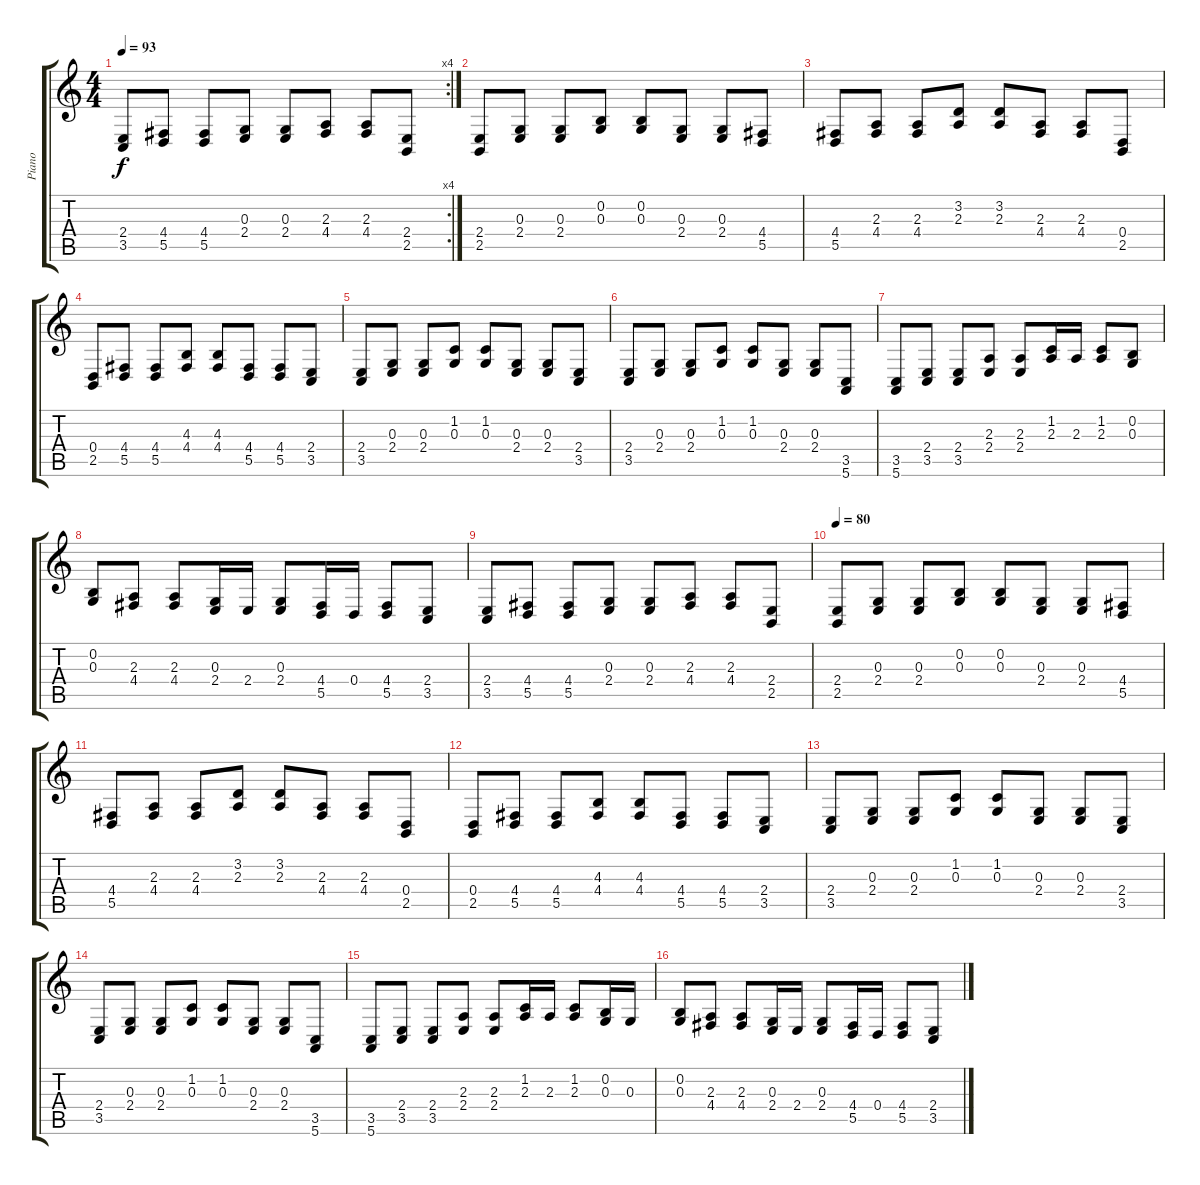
\track ("Piano" "Piano") {instrument acousticgrandpiano}
\staff {score tabs}
\tuning (E4 B3 G3 D3 A2 E2) {hide}
\rc 4
\ts (4 4)
\tempo 93
\clef g2
\ks c
(2.4 3.5).8{dy f} (4.4 5.5).8 (4.4 5.5).8 (0.3 2.4).8 (0.3 2.4).8 (2.3 4.4).8 (2.3 4.4).8 (2.4 2.5).8 |
(2.4 2.5).8 (0.3 2.4).8 (0.3 2.4).8 (0.2 0.3).8 (0.2 0.3).8 (0.3 2.4).8 (0.3 2.4).8 (4.4 5.5).8 |
(4.4 5.5).8 (2.3 4.4).8 (2.3 4.4).8 (3.2 2.3).8 (3.2 2.3).8 (2.3 4.4).8 (2.3 4.4).8 (0.4 2.5).8 |
(0.4 2.5).8 (4.4 5.5).8 (4.4 5.5).8 (4.3 4.4).8 (4.3 4.4).8 (4.4 5.5).8 (4.4 5.5).8 (2.4 3.5).8 |
(2.4 3.5).8 (0.3 2.4).8 (0.3 2.4).8 (1.2 0.3).8 (1.2 0.3).8 (0.3 2.4).8 (0.3 2.4).8 (2.4 3.5).8 |
(2.4 3.5).8 (0.3 2.4).8 (0.3 2.4).8 (1.2 0.3).8 (1.2 0.3).8 (0.3 2.4).8 (0.3 2.4).8 (3.5 5.6).8 |
(3.5 5.6).8 (2.4 3.5).8 (2.4 3.5).8 (2.3 2.4).8 (2.3 2.4).8 (1.2 2.3).16 2.3.16 (1.2 2.3).8 (0.2 0.3).8 |
(0.2 0.3).8 (2.3 4.4).8 (2.3 4.4).8 (0.3 2.4).16 2.4.16 (0.3 2.4).8 (4.4 5.5).16 0.4.16 (4.4 5.5).8 (2.4 3.5).8 |
(2.4 3.5).8 (4.4 5.5).8 (4.4 5.5).8 (0.3 2.4).8 (0.3 2.4).8 (2.3 4.4).8 (2.3 4.4).8 (2.4 2.5).8 |
\tempo 80
(2.4 2.5).8 (0.3 2.4).8 (0.3 2.4).8 (0.2 0.3).8 (0.2 0.3).8 (0.3 2.4).8 (0.3 2.4).8 (4.4 5.5).8 |
(4.4 5.5).8 (2.3 4.4).8 (2.3 4.4).8 (3.2 2.3).8 (3.2 2.3).8 (2.3 4.4).8 (2.3 4.4).8 (0.4 2.5).8 |
(0.4 2.5).8 (4.4 5.5).8 (4.4 5.5).8 (4.3 4.4).8 (4.3 4.4).8 (4.4 5.5).8 (4.4 5.5).8 (2.4 3.5).8 |
(2.4 3.5).8 (0.3 2.4).8 (0.3 2.4).8 (1.2 0.3).8 (1.2 0.3).8 (0.3 2.4).8 (0.3 2.4).8 (2.4 3.5).8 |
(2.4 3.5).8 (0.3 2.4).8 (0.3 2.4).8 (1.2 0.3).8 (1.2 0.3).8 (0.3 2.4).8 (0.3 2.4).8 (3.5 5.6).8 |
(3.5 5.6).8 (2.4 3.5).8 (2.4 3.5).8 (2.3 2.4).8 (2.3 2.4).8 (1.2 2.3).16 2.3.16 (1.2 2.3).8 (0.2 0.3).16 0.3.16 |
(0.2 0.3).8 (2.3 4.4).8 (2.3 4.4).8 (0.3 2.4).16 2.4.16 (0.3 2.4).8 (4.4 5.5).16 0.4.16 (4.4 5.5).8 (2.4 3.5).8
